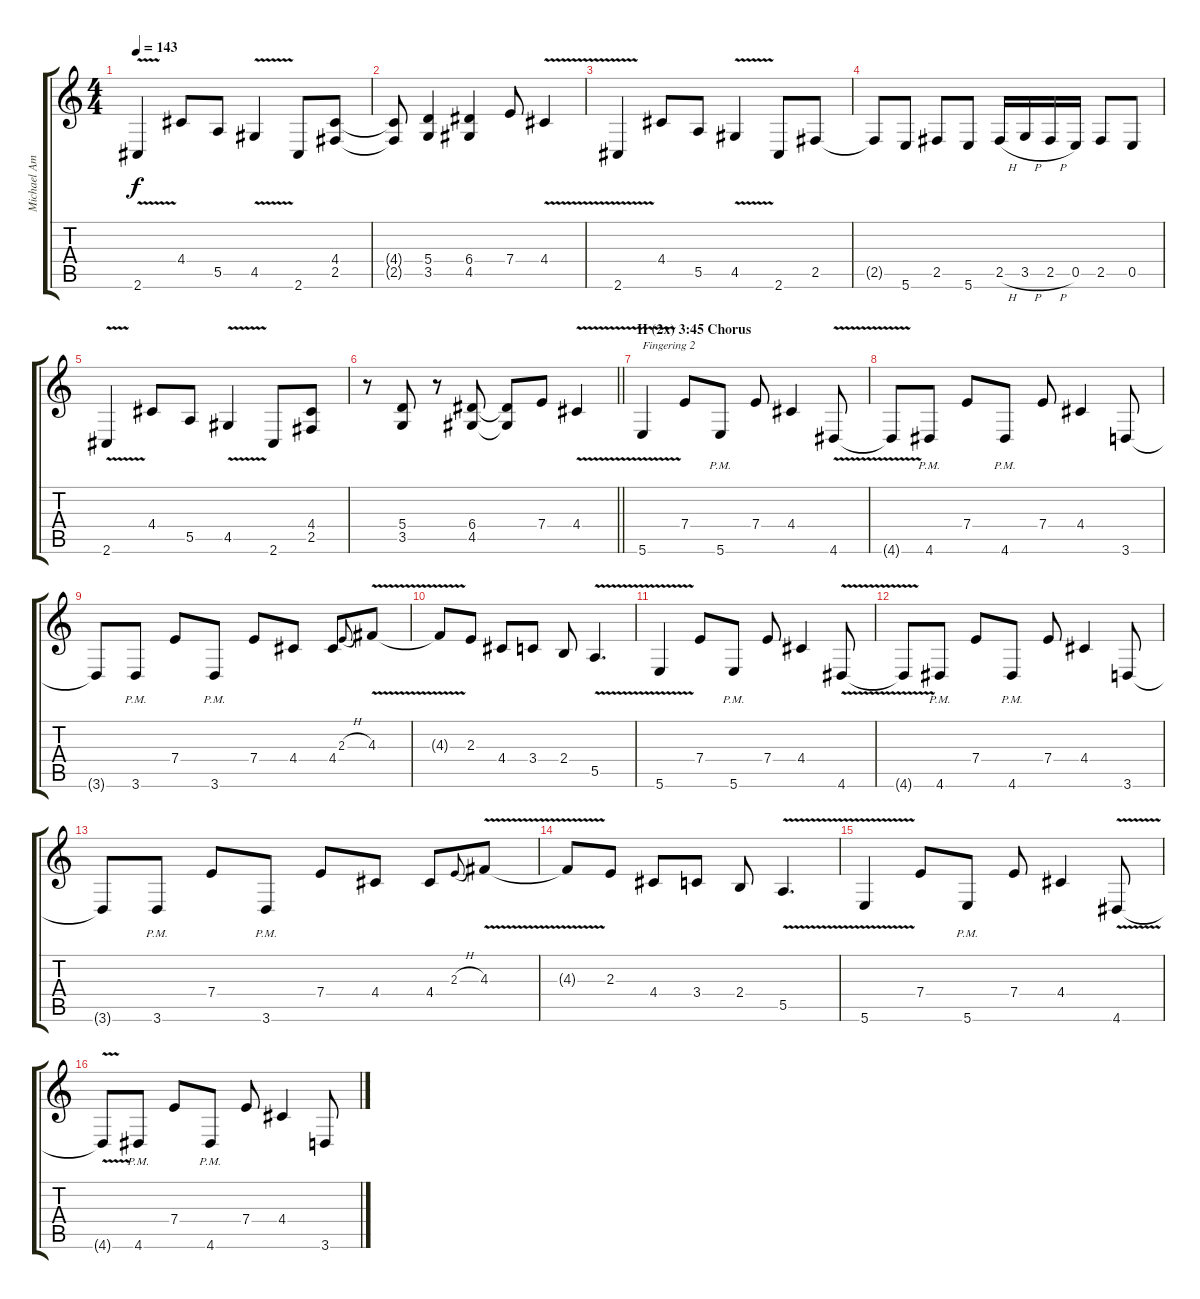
\track ("Michael Amott (Rhythm Guitar)" "Michael Am") {instrument distortionguitar}
\staff {score tabs}
\tuning (B3 Gb3 D3 A2 E2 B1) {hide}
\ts (4 4)
\tempo 143
\clef g2
\ks c
2.6{v}.4{dy f} 4.4.8 5.5.8 4.5{v}.4 2.6.8 (4.4 2.5).8 |
(4.4{t} 2.5{t}).8 (5.4 3.5).4 (6.4 4.5).4 7.4.8 4.4{v}.4 |
2.6{v}.4 4.4.8 5.5.8 4.5{v}.4 2.6.8 2.5.8 |
2.5{t}.8 5.6.8 2.5.8 5.6.8 2.5{h}.16 3.5{h}.16 2.5{h}.16 0.5.16 2.5.8 0.5.8 |
2.6{v}.4 4.4.8 5.5.8 4.5{v}.4 2.6.8 (4.4 2.5).8 |
\barLineRight lightlight
r.8 (5.4 3.5).8 r.8 (6.4 4.5).8 (6.4{t} 4.5{t}).8 7.4.8 4.4{v}.4 |
\section ("" "II (2x) 3:45 Chorus")
5.6{v}.4{txt "Fingering 2"} 7.4.8 5.6{pm}.8 7.4.8 4.4.4 4.6{v}.8 |
4.6{t}.8 4.6{pm}.8 7.4.8 4.6{pm}.8 7.4.8 4.4.4 3.6.8 |
3.6{t}.8 3.6{pm}.8 7.4.8 3.6{pm}.8 7.4.8 4.4.8 4.4.8 2.3{h}.8{gr onbeat} 4.3{v}.8 |
4.3{t}.8 2.3.8 4.4.8 3.4.8 2.4.8 5.5{v}.4{d} |
5.6{v}.4 7.4.8 5.6{pm}.8 7.4.8 4.4.4 4.6{v}.8 |
4.6{t}.8 4.6{pm}.8 7.4.8 4.6{pm}.8 7.4.8 4.4.4 3.6.8 |
3.6{t}.8 3.6{pm}.8 7.4.8 3.6{pm}.8 7.4.8 4.4.8 4.4.8 2.3{h}.8{gr onbeat} 4.3{v}.8 |
4.3{t}.8 2.3.8 4.4.8 3.4.8 2.4.8 5.5{v}.4{d} |
5.6{v}.4 7.4.8 5.6{pm}.8 7.4.8 4.4.4 4.6{v}.8 |
4.6{t}.8 4.6{pm}.8 7.4.8 4.6{pm}.8 7.4.8 4.4.4 3.6.8
